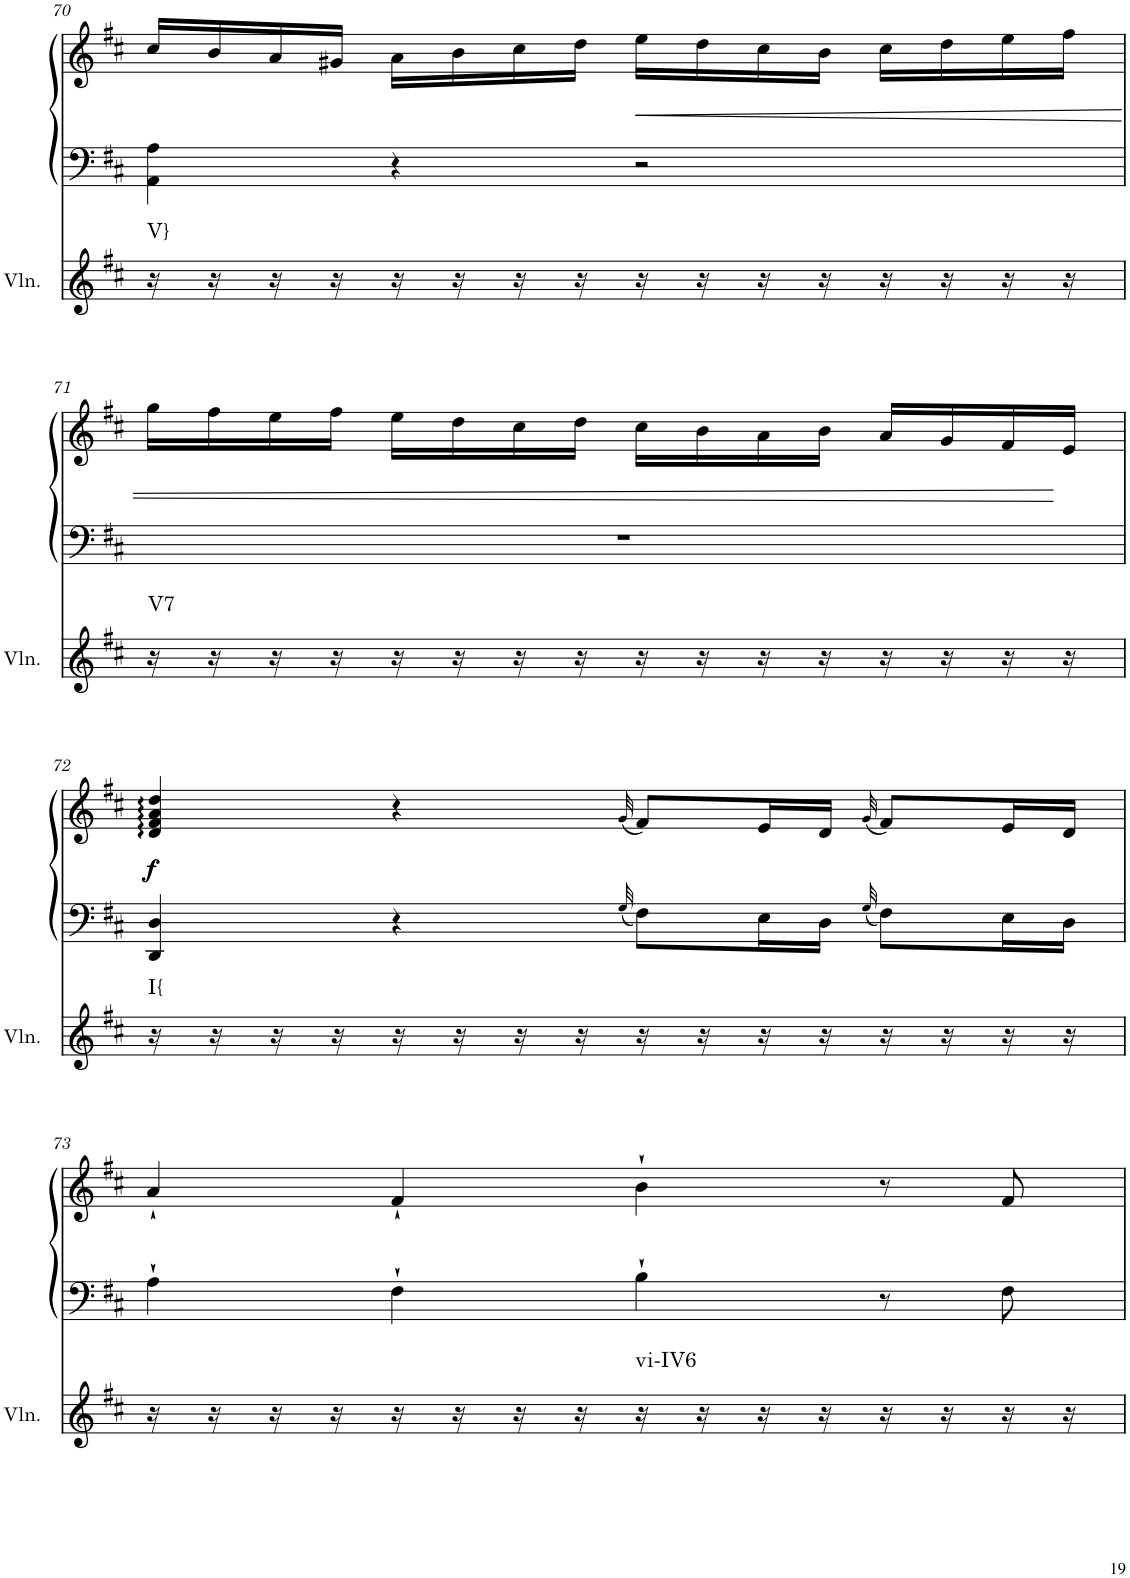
**kern	**harte	**kern	**kern	**dynam
*part2	*part2	*part1	*part1	*part1
*staff3	*	*staff2	*staff1	*staff1/2
*I"Violin	*	*I"unbenannt2	*	*
*I'Vln.	*	*	*	*
!!LO:PB:g=z
*clefG2	*	*clefF4	*clefG2	*
*k[f#c#]	*	*k[f#c#]	*k[f#c#]	*
*M4/4	*	*M4/4	*M4/4	*
=70	=70	=70	=70	=70
!	!LO:H:kt=V}	!	!	!
16r	N	4AA\ 4A\	16cc#/LL	.
16r	.	.	16b/	.
16r	.	.	16a/	.
16r	.	.	16g#X/JJ	.
16r	.	4r	16a\LL	.
16r	.	.	16b\	.
16r	.	.	16cc#\	.
16r	.	.	16dd\JJ	.
!	!	!	!	!LO:HP:b
16r	.	2r	16ee\LL	<
16r	.	.	16dd\	.
16r	.	.	16cc#\	.
16r	.	.	16b\JJ	.
16r	.	.	16cc#\LL	.
16r	.	.	16dd\	.
16r	.	.	16ee\	.
16r	.	.	16ff#\JJ	.
!!LO:LB:g=z
=71	=71	=71	=71	=71
!	!LO:H:kt=V7	!	!	!
16r	N	1r	16gg\LL	.
16r	.	.	16ff#\	.
16r	.	.	16ee\	.
16r	.	.	16ff#\JJ	.
16r	.	.	16ee\LL	.
16r	.	.	16dd\	.
16r	.	.	16cc#\	.
16r	.	.	16dd\JJ	.
16r	.	.	16cc#\LL	.
16r	.	.	16b\	.
16r	.	.	16a\	.
16r	.	.	16b\JJ	.
16r	.	.	16a/LL	.
16r	.	.	16g/	.
16r	.	.	16f#/	.
16r	.	.	16e/JJ	[
!!LO:LB:g=z
=72	=72	=72	=72	=72
!	!	!	!	!LO:DY:b
!	!LO:H:kt=I{	!	!	!LO:DY:n=1:b
16r	N	4DD/ 4D/	4d/ 4f#/ 4a/ 4dd/	f f
16r	.	.	.	.
16r	.	.	.	.
16r	.	.	.	.
16r	.	4r	4r	.
16r	.	.	.	.
16r	.	.	.	.
16r	.	.	.	.
.	.	32qG/	(32qg/	.
16r	.	8F#\L	8f#/L)	.
16r	.	.	.	.
16r	.	16E\L	16e/L	.
16r	.	16D\JJ	16d/JJ	.
.	.	32qG/	(32qg/	.
16r	.	8F#\L	8f#/L)	.
16r	.	.	.	.
16r	.	16E\L	16e/L	.
16r	.	16D\JJ	16d/JJ	.
!!LO:LB:g=z
=73	=73	=73	=73	=73
16r	.	4A`\	4a`/	.
16r	.	.	.	.
16r	.	.	.	.
16r	.	.	.	.
16r	.	4F#`\	4f#`/	.
16r	.	.	.	.
16r	.	.	.	.
16r	.	.	.	.
!	!LO:H:kt=vi-IV6	!	!	!
16r	N	4B`\	4b`\	.
16r	.	.	.	.
16r	.	.	.	.
16r	.	.	.	.
16r	.	8r	8r	.
16r	.	.	.	.
16r	.	8F#\	8f#/	.
16r	.	.	.	.
=	=	=	=	=
*-	*-	*-	*-	*-
